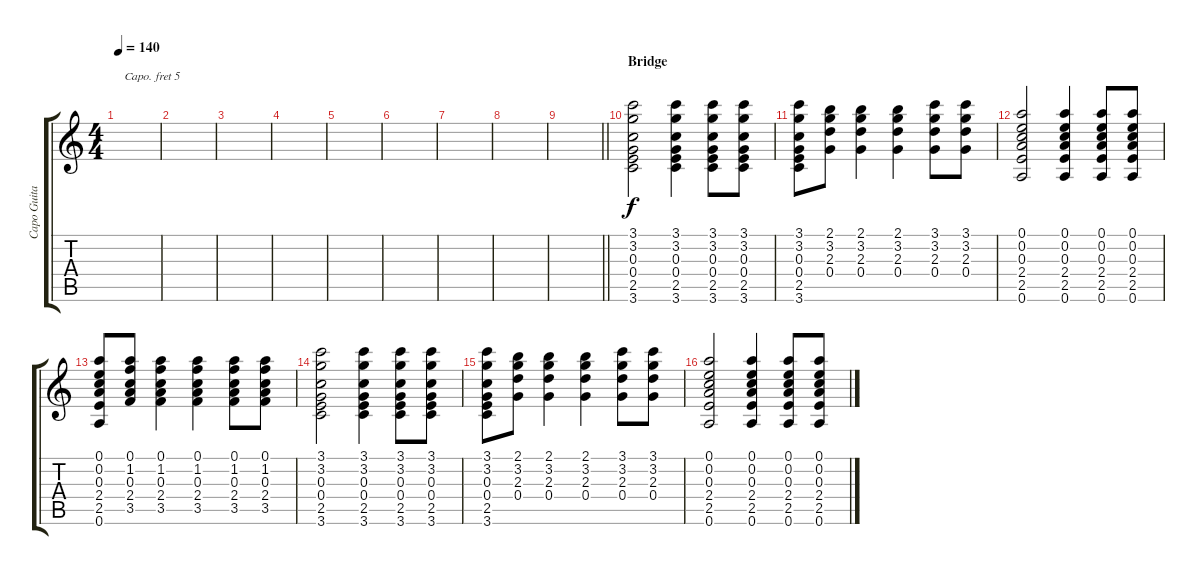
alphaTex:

\track ("Capo Guitar" "Capo Guita") {instrument acousticguitarsteel}
\staff {score tabs}
\capo 5
\tuning (E4 B3 G3 D3 A2 E2) {hide}
\ts (4 4)
\tempo 140
\clef g2
\ks c
|
|
|
|
|
|
|
|
\barLineRight lightlight
|
\section ("" "Bridge")
(3.1 3.2 0.3 0.4 2.5 3.6).2 (3.1 3.2 0.3 0.4 2.5 3.6).4 (3.1 3.2 0.3 0.4 2.5 3.6).8 (3.1 3.2 0.3 0.4 2.5 3.6).8 |
(3.1 3.2 0.3 0.4 2.5 3.6).8 (2.1 3.2 2.3 0.4).8 (2.1 3.2 2.3 0.4).4 (2.1 3.2 2.3 0.4).4 (3.1 3.2 2.3 0.4).8 (3.1 3.2 2.3 0.4).8 |
(0.1 0.2 0.3 2.4 2.5 0.6).2 (0.1 0.2 0.3 2.4 2.5 0.6).4 (0.1 0.2 0.3 2.4 2.5 0.6).8 (0.1 0.2 0.3 2.4 2.5 0.6).8 |
(0.1 0.2 0.3 2.4 2.5 0.6).8 (0.1 1.2 0.3 2.4 3.5).8 (0.1 1.2 0.3 2.4 3.5).4 (0.1 1.2 0.3 2.4 3.5).4 (0.1 1.2 0.3 2.4 3.5).8 (0.1 1.2 0.3 2.4 3.5).8 |
(3.1 3.2 0.3 0.4 2.5 3.6).2 (3.1 3.2 0.3 0.4 2.5 3.6).4 (3.1 3.2 0.3 0.4 2.5 3.6).8 (3.1 3.2 0.3 0.4 2.5 3.6).8 |
(3.1 3.2 0.3 0.4 2.5 3.6).8 (2.1 3.2 2.3 0.4).8 (2.1 3.2 2.3 0.4).4 (2.1 3.2 2.3 0.4).4 (3.1 3.2 2.3 0.4).8 (3.1 3.2 2.3 0.4).8 |
(0.1 0.2 0.3 2.4 2.5 0.6).2 (0.1 0.2 0.3 2.4 2.5 0.6).4 (0.1 0.2 0.3 2.4 2.5 0.6).8 (0.1 0.2 0.3 2.4 2.5 0.6).8
